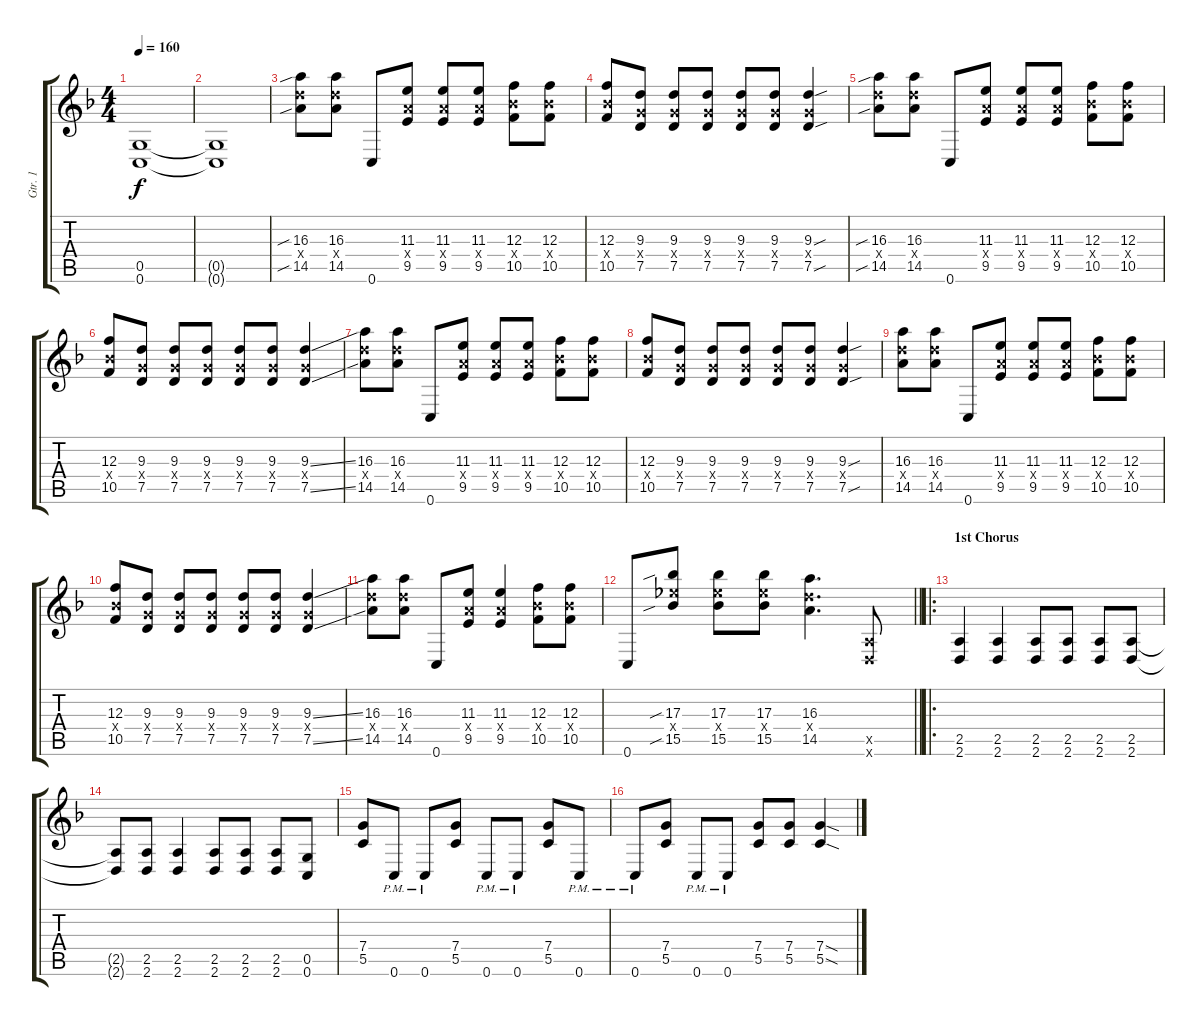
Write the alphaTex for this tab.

\track ("Gtr. 1" "Gtr. 1") {instrument distortionguitar}
\staff {score tabs}
\tuning (D4 A3 F3 C3 G2 C2) {hide}
\ts (4 4)
\tempo 160
\clef g2
\ks f
(0.5{t} 0.6{t}).1{dy f} |
(0.5{t} 0.6{t}).1 |
(16.3{sib} 14.4{x} 14.5{sib}).8 (16.3 14.4{x} 14.5).8 0.6.8 (11.3 9.4{x} 9.5).8 (11.3 9.4{x} 9.5).8 (11.3 9.4{x} 9.5).8 (12.3 10.4{x} 10.5).8 (12.3 10.4{x} 10.5).8 |
(12.3 10.4{x} 10.5).8 (9.3 7.4{x} 7.5).8 (9.3 7.4{x} 7.5).8 (9.3 7.4{x} 7.5).8 (9.3 7.4{x} 7.5).8 (9.3 7.4{x} 7.5).8 (9.3{sou} 7.4{x} 7.5{sou}).4 |
(16.3{sib} 14.4{x} 14.5{sib}).8 (16.3 14.4{x} 14.5).8 0.6.8 (11.3 9.4{x} 9.5).8 (11.3 9.4{x} 9.5).8 (11.3 9.4{x} 9.5).8 (12.3 10.4{x} 10.5).8 (12.3 10.4{x} 10.5).8 |
(12.3 10.4{x} 10.5).8 (9.3 7.4{x} 7.5).8 (9.3 7.4{x} 7.5).8 (9.3 7.4{x} 7.5).8 (9.3 7.4{x} 7.5).8 (9.3 7.4{x} 7.5).8 (9.3{ss} 7.4{x} 7.5{ss}).4 |
(16.3 14.4{x} 14.5).8 (16.3 14.4{x} 14.5).8 0.6.8 (11.3 9.4{x} 9.5).8 (11.3 9.4{x} 9.5).8 (11.3 9.4{x} 9.5).8 (12.3 10.4{x} 10.5).8 (12.3 10.4{x} 10.5).8 |
(12.3 10.4{x} 10.5).8 (9.3 7.4{x} 7.5).8 (9.3 7.4{x} 7.5).8 (9.3 7.4{x} 7.5).8 (9.3 7.4{x} 7.5).8 (9.3 7.4{x} 7.5).8 (9.3{sou} 7.4{x} 7.5{sou}).4 |
(16.3 14.4{x} 14.5).8 (16.3 14.4{x} 14.5).8 0.6.8 (11.3 9.4{x} 9.5).8 (11.3 9.4{x} 9.5).8 (11.3 9.4{x} 9.5).8 (12.3 10.4{x} 10.5).8 (12.3 10.4{x} 10.5).8 |
(12.3 10.4{x} 10.5).8 (9.3 7.4{x} 7.5).8 (9.3 7.4{x} 7.5).8 (9.3 7.4{x} 7.5).8 (9.3 7.4{x} 7.5).8 (9.3 7.4{x} 7.5).8 (9.3{ss} 7.4{x} 7.5{ss}).4 |
(16.3 14.4{x} 14.5).8 (16.3 14.4{x} 14.5).8 0.6.8 (11.3 9.4{x} 9.5).8 (11.3 9.4{x} 9.5).4 (12.3 10.4{x} 10.5).8 (12.3 10.4{x} 10.5).8 |
\barLineRight lightlight
0.6.8 (17.3{sib} 15.4{x} 15.5{sib}).8 (17.3 15.4{x} 15.5).8 (17.3 15.4{x} 15.5).8 (16.3 14.4{x} 14.5).4{d} (2.5{x} 2.6{x}).8 |
\ro
\section ("" "1st Chorus")
(2.5 2.6).4 (2.5 2.6).4 (2.5 2.6).8 (2.5 2.6).8 (2.5 2.6).8 (2.5 2.6).8 |
(2.5{t} 2.6{t}).8 (2.5 2.6).8 (2.5 2.6).4 (2.5 2.6).8 (2.5 2.6).8 (2.5 2.6).8 (0.5 0.6).8 |
(7.4 5.5).8 0.6{pm}.8 0.6{pm}.8 (7.4 5.5).8 0.6{pm}.8 0.6{pm}.8 (7.4 5.5).8 0.6{pm}.8 |
0.6{pm}.8 (7.4 5.5).8 0.6{pm}.8 0.6{pm}.8 (7.4 5.5).8 (7.4 5.5).8 (7.4{sod} 5.5{sod}).4
